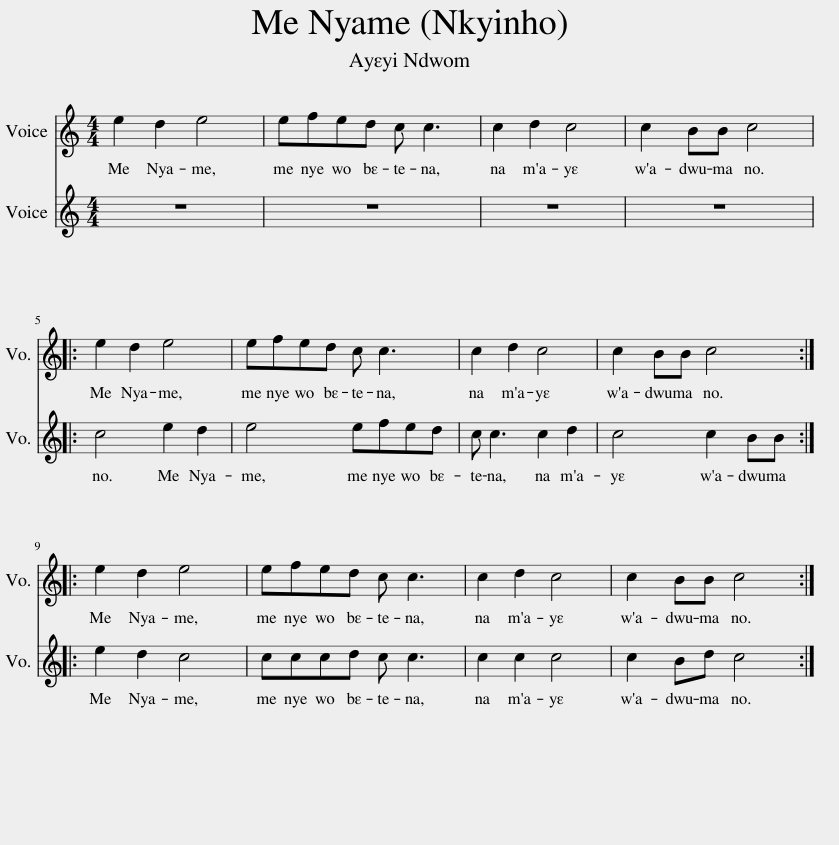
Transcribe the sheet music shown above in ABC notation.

X:1
%%score 1 2
L:1/8
M:4/4
I:linebreak $
K:C
V:1 treble
V:2 treble
V:1
 e2 d2 e4 | efed c c3 | c2 d2 c4 | c2 BB c4 |:$ e2 d2 e4 | %5
 efed c c3 | c2 d2 c4 | c2 BB c4 ::$ e2 d2 e4 | efed c c3 | %10
 c2 d2 c4 | c2 BB c4 :| %12
V:2
 z8 | z8 | z8 | z8 |:$ c4 e2 d2 | %5
 e4 efed | c c3 c2 d2 | c4 c2 BB ::$ e2 d2 c4 | cccd c c3 | %10
 c2 c2 c4 | c2 Bd c4 :| %12
